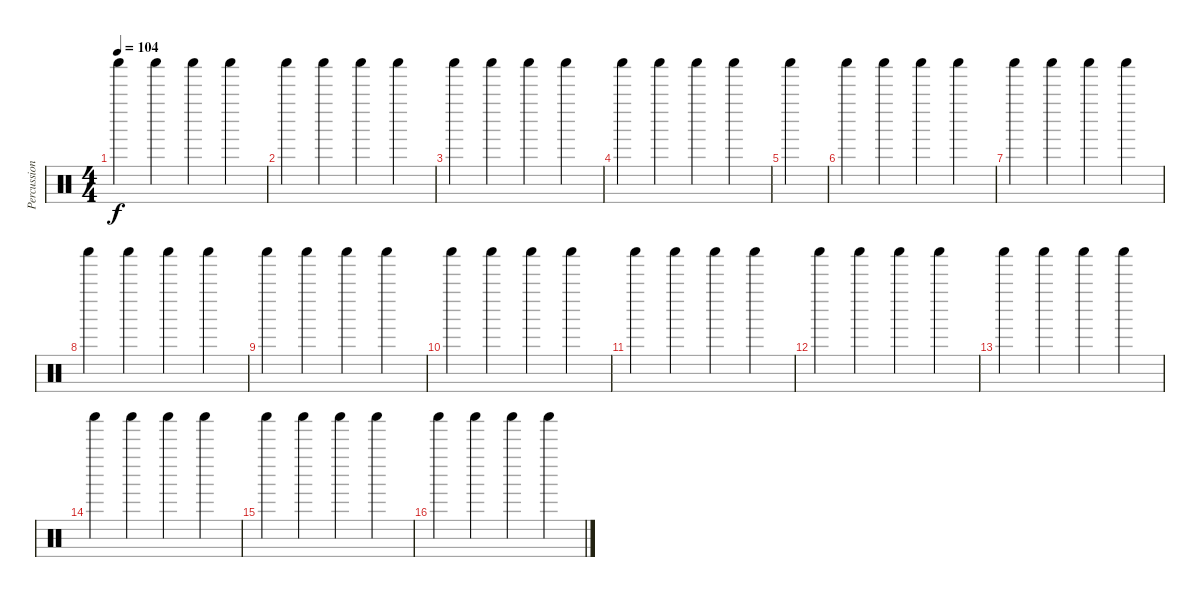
\track ("Percussion" "Percussion") {instrument percussion}
\staff {score}
\articulation defaults
\ts (4 4)
\tempo 104
\clef neutral
\ks c "Shaker (hit)".4{dy f} "Shaker (hit)".4 "Shaker (hit)".4 "Shaker (hit)".4
|
"Shaker (hit)".4 "Shaker (hit)".4 "Shaker (hit)".4 "Shaker (hit)".4 |
"Shaker (hit)".4 "Shaker (hit)".4 "Shaker (hit)".4 "Shaker (hit)".4 |
"Shaker (hit)".4 "Shaker (hit)".4 "Shaker (hit)".4 "Shaker (hit)".4 |
"Shaker (hit)".4 |
"Shaker (hit)".4 "Shaker (hit)".4 "Shaker (hit)".4 "Shaker (hit)".4 |
"Shaker (hit)".4 "Shaker (hit)".4 "Shaker (hit)".4 "Shaker (hit)".4 |
"Shaker (hit)".4 "Shaker (hit)".4 "Shaker (hit)".4 "Shaker (hit)".4 |
"Shaker (hit)".4 "Shaker (hit)".4 "Shaker (hit)".4 "Shaker (hit)".4 |
"Shaker (hit)".4 "Shaker (hit)".4 "Shaker (hit)".4 "Shaker (hit)".4 |
"Shaker (hit)".4 "Shaker (hit)".4 "Shaker (hit)".4 "Shaker (hit)".4 |
"Shaker (hit)".4 "Shaker (hit)".4 "Shaker (hit)".4 "Shaker (hit)".4 |
"Shaker (hit)".4 "Shaker (hit)".4 "Shaker (hit)".4 "Shaker (hit)".4 |
"Shaker (hit)".4 "Shaker (hit)".4 "Shaker (hit)".4 "Shaker (hit)".4 |
"Shaker (hit)".4 "Shaker (hit)".4 "Shaker (hit)".4 "Shaker (hit)".4 |
"Shaker (hit)".4 "Shaker (hit)".4 "Shaker (hit)".4 "Shaker (hit)".4
